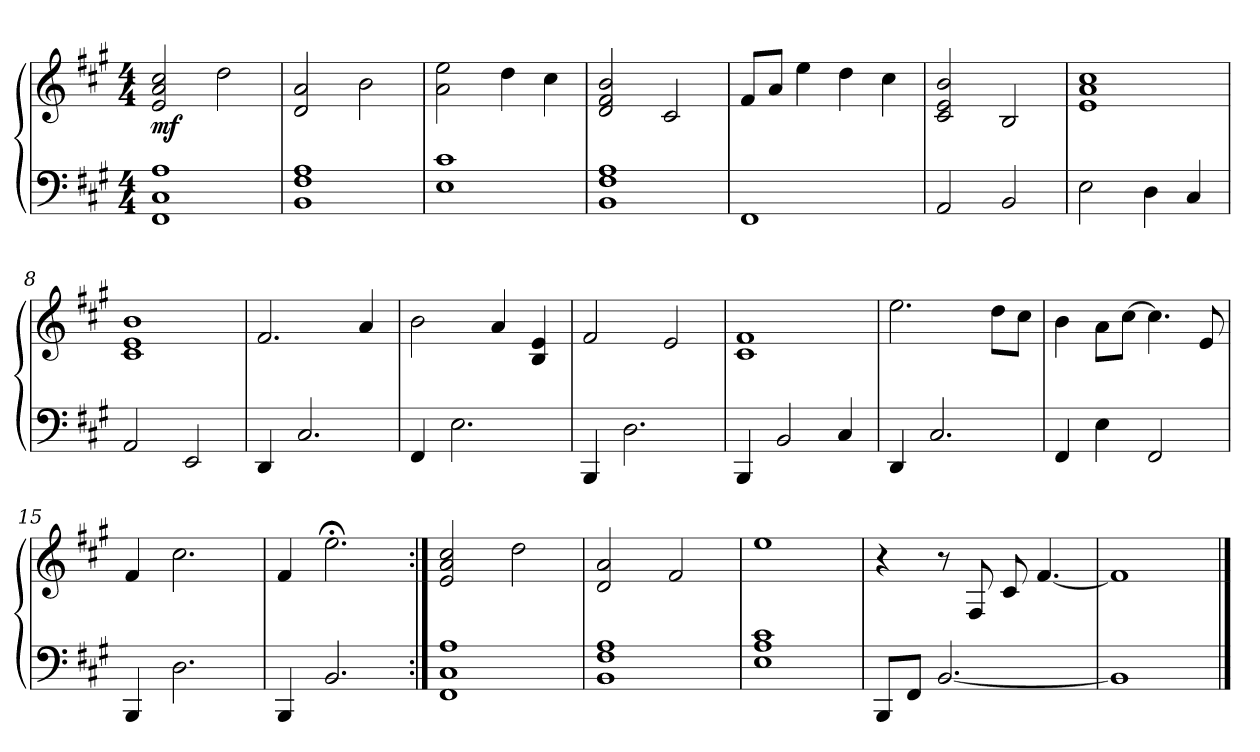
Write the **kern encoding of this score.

**kern	**kern	**dynam
*part1	*part1	*part1
*staff2	*staff1	*staff1/2
*clefF4	*clefG2	*
*k[f#c#g#]	*k[f#c#g#]	*
*M4/4	*M4/4	*
=1	=1	=1
*^	*	*
*	*^	*	*
!	!	!	!	!LO:DY:b
1A	1C#	1FF#:	2e/ 2a/ 2cc#/	mf
.	.	.	2dd\	.
*	*v	*v	*	*
=2	=2	=2	=2
1F# 1A	1BB	2d/ 2a/	.
.	.	2b\	.
=3	=3	=3	=3
1c#	1E	2a\ 2ee\	.
.	.	4dd\	.
.	.	4cc#\	.
=4	=4	=4	=4
1F# 1A	1BB	2d/ 2f#/ 2b/	.
.	.	2c#/	.
*v	*v	*	*
=5	=5	=5
1FF#	8f#/L	.
.	8a/J	.
.	4ee\	.
.	4dd\	.
.	4cc#\	.
=6	=6	=6
2AA/	2c#/ 2e/ 2b/	.
2BB/	2B/	.
=7	=7	=7
*	*^	*
2E\	1a 1cc#	1e	.
4D\	.	.	.
4C#/	.	.	.
!!LO:LB:g=z	!!
=8	=8	=8	=8
2AA/	1b	1c# 1e	.
2EE/	.	.	.
*	*v	*v	*
=9	=9	=9
4DD/	2.f#/	.
2.C#/	.	.
.	4a/	.
=10	=10	=10
4FF#/	2b\	.
2.E\	.	.
.	4a/	.
.	4B/ 4e/	.
=11	=11	=11
4BBB/	2f#/	.
2.D\	.	.
.	2e/	.
=12	=12	=12
*	*^	*
4BBB/	1f#	1c#	.
2BB/	.	.	.
4C#/	.	.	.
*	*v	*v	*
=13	=13	=13
4DD/	2.ee\	.
2.C#/	.	.
.	8dd\L	.
.	8cc#\J	.
=14	=14	=14
4FF#/	4b\	.
4E\	8a\L	.
.	[8cc#\J	.
2FF#/	4.cc#\]	.
.	8e/	.
!!LO:LB:g=z
=15	=15	=15
4BBB/	4f#/	.
2.D\	2.cc#\	.
=16	=16	=16
4BBB/	4f#/	.
2.BB/	2.ee;<\	.
=17:|!	=17:|!	=17:|!
*^	*	*
*	*^	*	*
1A	1C#:	1FF#	2e/ 2a/ 2cc#/	.
.	.	.	2dd\	.
*	*v	*v	*	*
=18	=18	=18	=18
1F# 1A	1BB	2d/ 2a/	.
.	.	2f#/	.
=19	=19	=19	=19
1A 1c#	1E	1ee	.
*v	*v	*	*
=20	=20	=20
8BBB/L	4r	.
8FF#/J	.	.
[2.BB/	8r	.
.	8F#/	.
.	8c#/	.
.	[4.f#/	.
=21	=21	=21
1BB]	1f#]	.
==	==	==
*-	*-	*-
